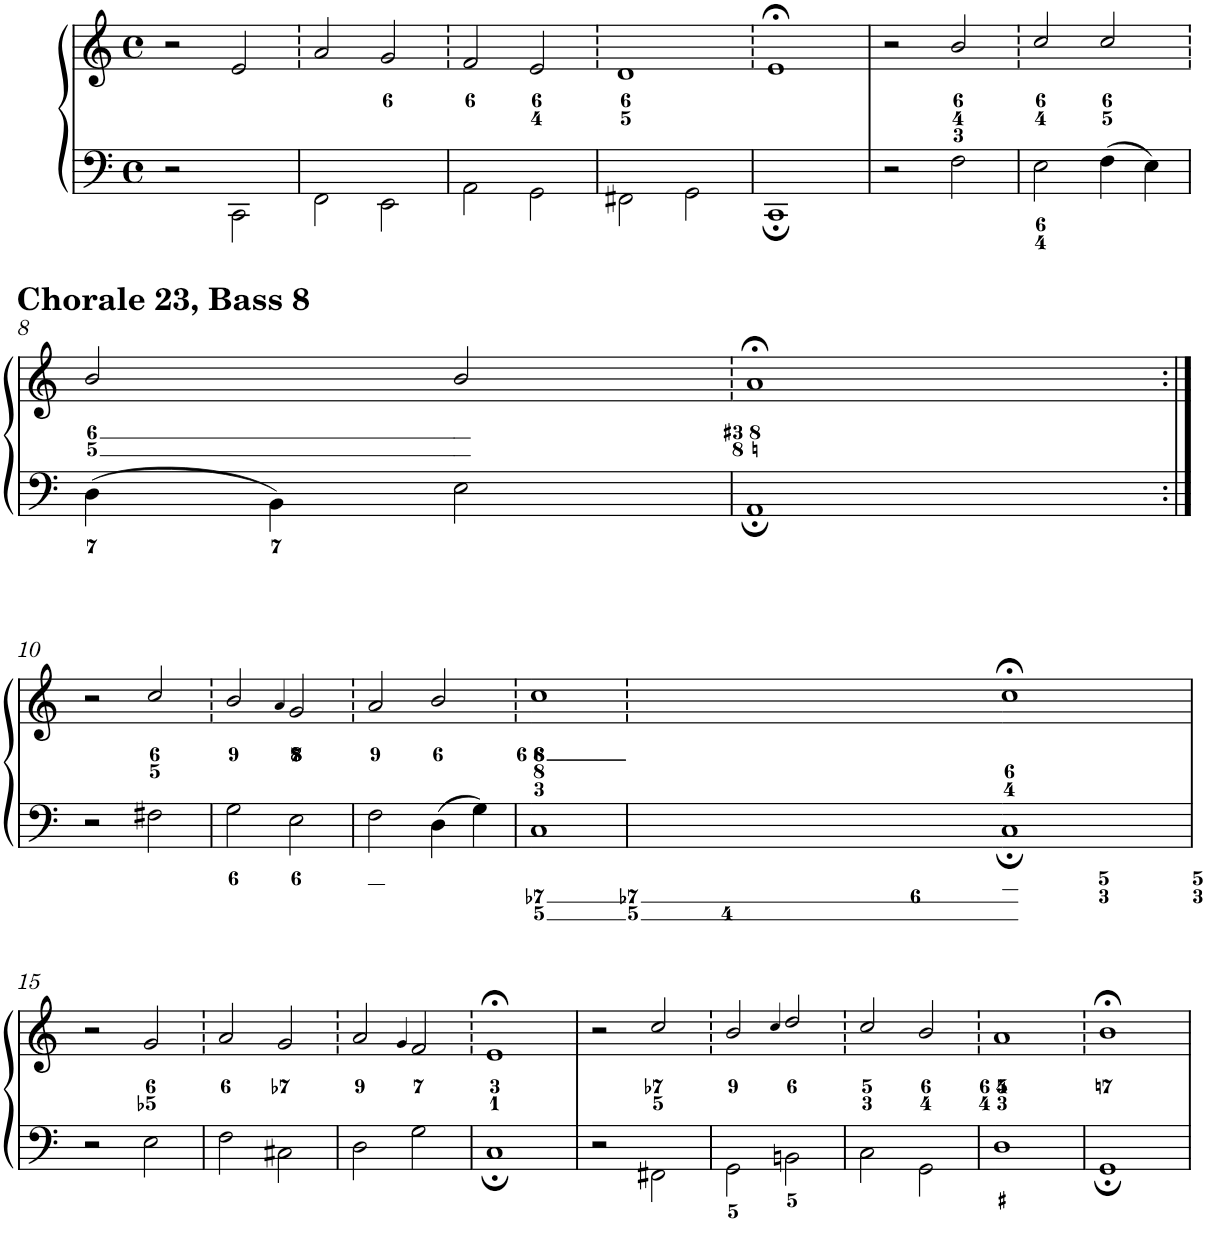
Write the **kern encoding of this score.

**kern	**kern
*part1	*part1
*staff2	*staff1
*I"Piano	*
*I'Pno.	*
*clefF4	*clefG2
*k[]	*k[]
*M4/4	*M4/4
*met(c)	*met(c)
=1	=1
2r	2r
2CC\	2e/
=2	=2
2FF\	2a/
2EE\	2g/
=3	=3
2AA\	2f/
2GG\	2e/
=4	=4
2FF#X\	1d
2GG\	.
=5	=5
1CC;	1e;<
=6	=6
2r	2r
2F\	2b/
=7	=7
2E\	2cc/
4F\	2cc/
4E\	.
!!LO:LB:g=z
=8	=8
4D\	2b/
4BB\	.
2E\	2b/
=9	=9
1AA;	1a;<
!!LO:LB:g=z
=10:|!	=10:|!
2r	2r
2F#X\	2cc/
=11	=11
2G\	2b/
.	4qa/
2E\	2g/
=12	=12
2F\	2a/
4D\	2b/
4G\	.
=13	=13
1C	1cc
=14	=14
1C;	1cc;<
!!LO:LB:g=z
=15	=15
2r	2r
2E\	2g/
=16	=16
2F\	2a/
2C#X\	2g/
=17	=17
2D\	2a/
.	4qg/
2G\	2f/
=18	=18
1C;	1e;<
=19	=19
2r	2r
2FF#X\	2cc/
=20	=20
2GG\	2b/
.	4qcc/
2BBn\	2dd/
=21	=21
2C\	2cc/
2GG\	2b/
=22	=22
1D	1a
=23	=23
1GG;	1b;<
=	=
*-	*-
